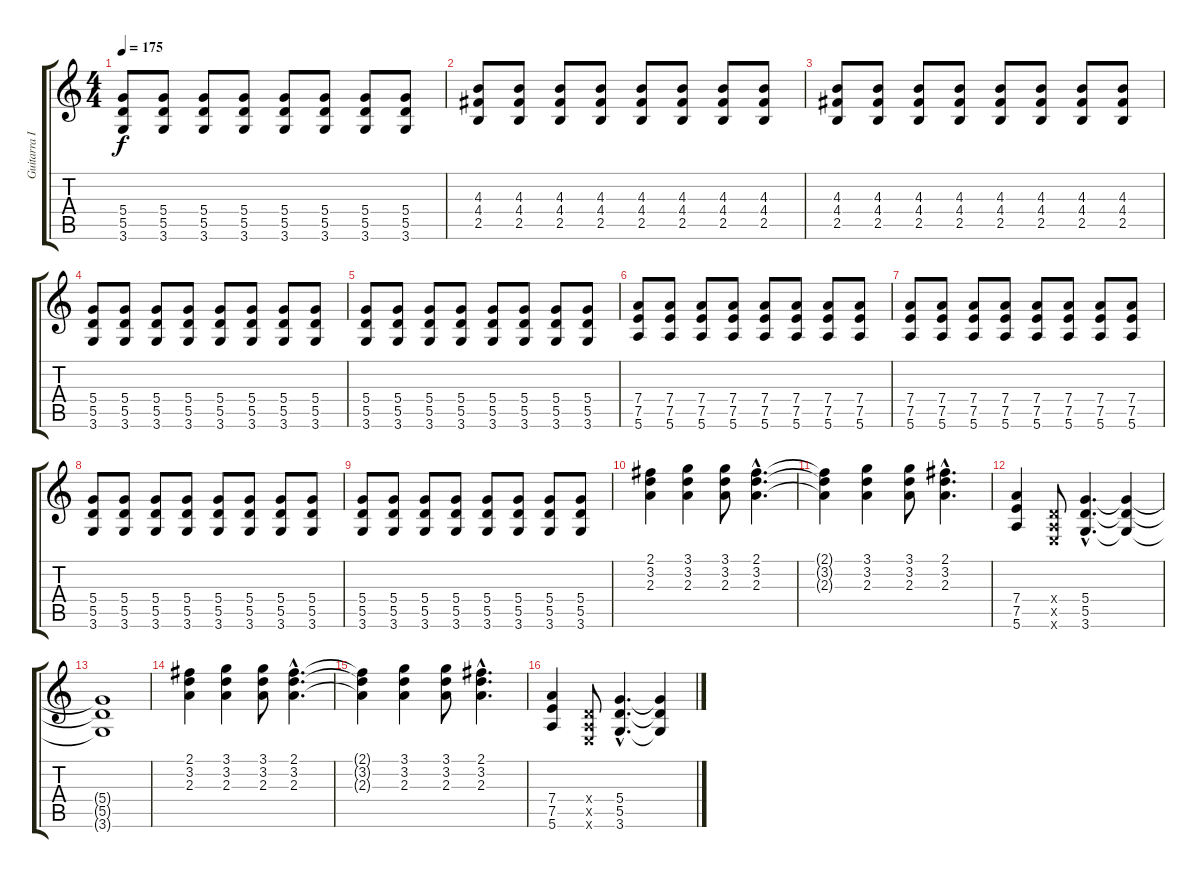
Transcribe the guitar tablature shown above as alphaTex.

\track ("Guitarra II | Rodrigo" "Guitarra I") {instrument distortionguitar}
\staff {score tabs}
\tuning (E4 B3 G3 D3 A2 E2) {hide}
\ts (4 4)
\tempo 175
\clef g2
\ks c
(5.4 5.5 3.6).8{dy f} (5.4 5.5 3.6).8 (5.4 5.5 3.6).8 (5.4 5.5 3.6).8 (5.4 5.5 3.6).8 (5.4 5.5 3.6).8 (5.4 5.5 3.6).8 (5.4 5.5 3.6).8 |
(4.3 4.4 2.5).8 (4.3 4.4 2.5).8 (4.3 4.4 2.5).8 (4.3 4.4 2.5).8 (4.3 4.4 2.5).8 (4.3 4.4 2.5).8 (4.3 4.4 2.5).8 (4.3 4.4 2.5).8 |
(4.3 4.4 2.5).8 (4.3 4.4 2.5).8 (4.3 4.4 2.5).8 (4.3 4.4 2.5).8 (4.3 4.4 2.5).8 (4.3 4.4 2.5).8 (4.3 4.4 2.5).8 (4.3 4.4 2.5).8 |
(5.4 5.5 3.6).8 (5.4 5.5 3.6).8 (5.4 5.5 3.6).8 (5.4 5.5 3.6).8 (5.4 5.5 3.6).8 (5.4 5.5 3.6).8 (5.4 5.5 3.6).8 (5.4 5.5 3.6).8 |
(5.4 5.5 3.6).8 (5.4 5.5 3.6).8 (5.4 5.5 3.6).8 (5.4 5.5 3.6).8 (5.4 5.5 3.6).8 (5.4 5.5 3.6).8 (5.4 5.5 3.6).8 (5.4 5.5 3.6).8 |
(7.4 7.5 5.6).8 (7.4 7.5 5.6).8 (7.4 7.5 5.6).8 (7.4 7.5 5.6).8 (7.4 7.5 5.6).8 (7.4 7.5 5.6).8 (7.4 7.5 5.6).8 (7.4 7.5 5.6).8 |
(7.4 7.5 5.6).8 (7.4 7.5 5.6).8 (7.4 7.5 5.6).8 (7.4 7.5 5.6).8 (7.4 7.5 5.6).8 (7.4 7.5 5.6).8 (7.4 7.5 5.6).8 (7.4 7.5 5.6).8 |
(5.4 5.5 3.6).8 (5.4 5.5 3.6).8 (5.4 5.5 3.6).8 (5.4 5.5 3.6).8 (5.4 5.5 3.6).8 (5.4 5.5 3.6).8 (5.4 5.5 3.6).8 (5.4 5.5 3.6).8 |
(5.4 5.5 3.6).8 (5.4 5.5 3.6).8 (5.4 5.5 3.6).8 (5.4 5.5 3.6).8 (5.4 5.5 3.6).8 (5.4 5.5 3.6).8 (5.4 5.5 3.6).8 (5.4 5.5 3.6).8 |
(2.1 3.2 2.3).4{volume 13} (3.1 3.2 2.3).4 (3.1 3.2 2.3).8 (2.1{hac} 3.2{hac} 2.3{hac}).4{d} |
(2.1{t} 3.2{t} 2.3{t}).4 (3.1 3.2 2.3).4 (3.1 3.2 2.3).8 (2.1{hac} 3.2{hac} 2.3{hac}).4{d} |
(7.4 7.5 5.6).4 (0.4{x} 0.5{x} 0.6{x}).8 (5.4{hac} 5.5{hac} 3.6{hac}).4{d} (5.4{t} 5.5{t} 3.6{t}).4 |
(5.4{t} 5.5{t} 3.6{t}).1{volume 10} |
(2.1 3.2 2.3).4{volume 13} (3.1 3.2 2.3).4 (3.1 3.2 2.3).8 (2.1{hac} 3.2{hac} 2.3{hac}).4{d} |
(2.1{t} 3.2{t} 2.3{t}).4 (3.1 3.2 2.3).4 (3.1 3.2 2.3).8 (2.1{hac} 3.2{hac} 2.3{hac}).4{d} |
(7.4 7.5 5.6).4 (0.4{x} 0.5{x} 0.6{x}).8 (5.4{hac} 5.5{hac} 3.6{hac}).4{d} (5.4{t} 5.5{t} 3.6{t}).4
